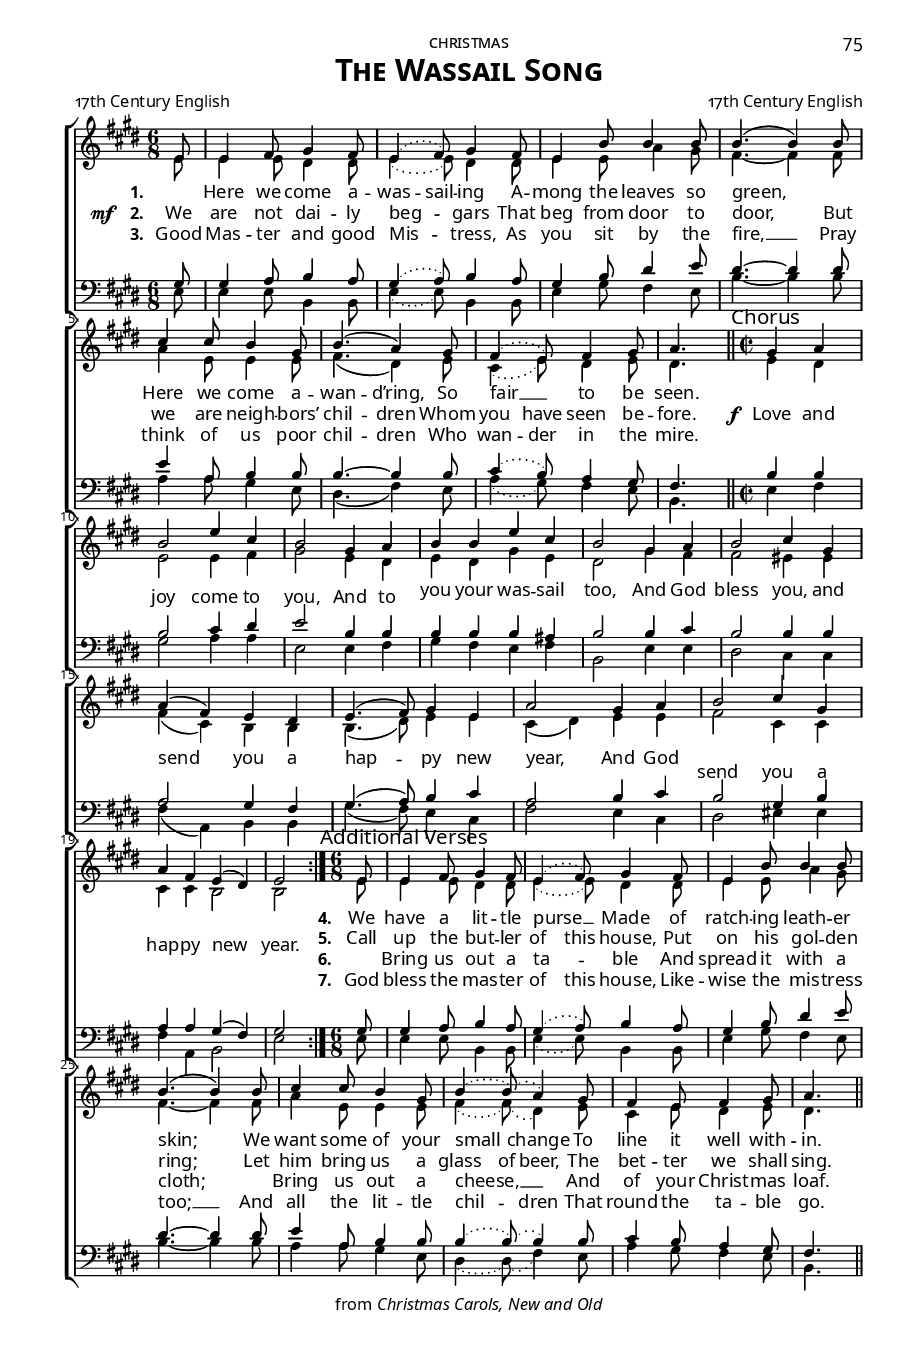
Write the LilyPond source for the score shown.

\version "2.14.2"
\include "util.ly"
\header {
  title = \markup{\override #'(font-name . "Garamond Premier Pro Semibold"){ \abs-fontsize #15 \smallCapsOldStyle"The Wassail Song"}}
  poet = \markup\oldStyleNum"17th Century English"
  composer = \markup\oldStyleNum"17th Century English"
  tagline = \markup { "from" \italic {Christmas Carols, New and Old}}
}
\paper {
  paper-height = 9\in
  paper-width = 6\in
  indent = 0\in
  %system-system-spacing = #'((basic-distance . 10) (padding . 0))
  system-system-spacing =
    #'((basic-distance . 0)
       (minimum-distance . 0)
       (padding . -20)
       (stretchability . 100))
  ragged-last-bottom = ##f
  ragged-bottom = ##f
  two-sided = ##t
  inner-margin = 0.5\in
  outer-margin = 0.25\in
  top-margin = 0.25\in
  bottom-margin = 0.25\in
  first-page-number = #075
  print-first-page-number = ##t
  headerLine = \markup{\override #'(font-name . "Garamond Premier Pro") \smallCapsOldStyle"christmas"}
  oddHeaderMarkup = \markup\fill-line{
     \override #'(font-name . "Garamond Premier Pro")\abs-fontsize #8.5
     \combine 
        \fill-line{"" \on-the-fly #print-page-number-check-first
        \oldStylePageNum""
        }
        \fill-line{\headerLine}
  }
  evenHeaderMarkup = \markup {
     \override #'(font-name . "Garamond Premier Pro")\abs-fontsize #8.5
     \combine
        \on-the-fly #print-page-number-check-first
        \oldStylePageNum""
        \fill-line{\headerLine}
  }
}
#(set-global-staff-size 14.3) \paper{ #(define fonts (make-pango-font-tree "GoudyOlSt BT" "Garamond Premier Pro" "Garamond Premier Pro" (/ 14.3 20))) }
global = {
  \key e \major
  \time 6/8
  \override DynamicLineSpanner #'staff-padding = #0.0
  \override DynamicLineSpanner #'Y-extent = #'(-1 . 1)
}

sopMusic = \relative c' {
  \time 6/8
  \partial 8 e8 |
  e4 fis8 gis4 fis8 |
  \slurDotted e4( fis8) gis4 fis8 |
  e4 b'8 b4 b8 |
  
  \slurSolid b4.( b4) \bar""
  b8 |
  cis4 cis8 b4 gis8 |
  b4.( a4) gis8 |
  \slurDotted fis4( e8) fis4 gis8 |
  \partial 4. a4. \bar "||"
  
  \time 2/2
  \once \override Score.RehearsalMark #'self-alignment-X = #LEFT
  \mark "Chorus"
  \partial 2 gis4 a |
  b2 e4 cis |
  b2 gis4 a |
  b b e cis |
  b2 gis4 a |
  b2 cis4 gis |
  
  \slurSolid a( fis) e dis |
  e4.( fis8) gis4 e |
  a2 gis4 a |
  b2 cis4 gis |
  a fis e( dis) |
  \partial 2 e2 \bar ":|" 
  
  
  
  \time 6/8 
  \once \override Score.RehearsalMark #'self-alignment-X = #LEFT
  \mark "Additional Verses"
  \partial 8 e8 |
  e4 fis8 gis4 fis8 |
  \slurDotted e4( fis8) gis4 fis8 |
  e4 b'8 b4 b8 |
  
  \slurSolid b4.( \slurDotted b4) | \bar""
  b8 |
  cis4 cis8 b4 gis8 |
  b4( b8)( a4) gis8 |
  fis4 e8 fis4 gis8 |
  \partial 4. a4. \bar "||"
}
sopWords = \lyricmode {
  
}

altoMusic = \relative c' {
  \time 6/8
  e8 |
  e4 e8 dis4 dis8 |
  \slurDotted e4( e8) dis4 dis8 |
  e4 e8 a4 gis8 |
  
  fis4.~ fis4 fis8 |
  a4 e8 e4 e8 |
  \slurSolid fis4.( dis4) e8 |
  \slurDotted cis4( e8) dis4 e8 |
  dis4. \bar "||"
  
  
  e4 dis |
  e2 e4 fis |
  gis2 e4 dis |
  e dis gis e |
  dis2 gis4 fis |
  fis2 eis4 eis |
  
  \slurSolid fis( cis) b b |
  b4.( dis8) e4 e |
  cis( dis) e e |
  fis2 cis4 cis |
  cis cis b2 |
  b2 \bar ":|"
  
  
  
  
  \time 6/8 
  e8 |
  e4 e8 dis4 dis8 |
  \slurDotted e4( e8) dis4 dis8 |
  e4 e8 a4 gis8 |
  
  fis4.~ fis4 fis8 |
  a4 e8 e4 e8 |
  fis4( fis8)( dis4) e8 |
  cis4 e8 dis4 e8 |
  dis4. \bar "||"
}
dropLyrics =
{
    \override LyricText #'extra-offset = #'(0 . -1.8)
    \override LyricHyphen #'extra-offset = #'(0 . -1.8)
    \override LyricExtender #'extra-offset = #'(0 . -1.8)
}

raiseLyrics =
{
    \revert LyricText #'extra-offset
    \revert LyricHyphen #'extra-offset
    \revert LyricExtender #'extra-offset
}
altoWords = {
  \dropLyricsIX
  \lyricmode {
    \set stanza = #"1. "
    \set ignoreMelismata = ##t
    _ Here we come a -- was -- sail -- ing A -- mong the leaves so green, _ _
    Here we come a -- wan -- d’ring, So fair __ _ to be seen.
    
    \unset ignoreMelismata
    \repeat unfold 34\skip1
    \set stanza = #"4. "
    \set ignoreMelismata = ##t
    We have a lit -- tle purse __ _ Made of ratch -- ing leath -- er skin; _
    We want some of your small _ change To line it well with -- in.
  }
}
altoWordsII = {
  \dropLyricsIX
  \set stanza = \markup{\dynamic"mf  " "2. "}
  \lyricmode {
    \set ignoreMelismata = ##t
    We are not dai -- ly beg -- _ gars That beg from door to door, _
    But we are neigh -- bors’ chil -- dren Whom you have seen be -- fore.
    \unset ignoreMelismata
  }
  \set stanza = \markup\dynamic"f "
  \lyricmode {
    \set associatedVoice = "altos"
    Love and joy come to you, And to
    \raiseLyrics
    you your was -- sail too,
    And God bless you, and send you a hap -- py new
    year,
    \unset associatedVoice
    And God
    \dropLyrics
    send you a hap -- py new year.
    \dropLyricsIX
    
    \set stanza = #"5. "
    \set ignoreMelismata = ##t
    Call up the but -- ler of this house, Put on his gol -- den ring; _
    Let him bring us a glass of beer, The bet -- ter we shall sing.
  }
}
altoWordsIII = \lyricmode {
  \dropLyricsIX
  \set stanza = #"3. "
  \set ignoreMelismata = ##t
  Good Mas -- ter and good Mis -- _ tress, As you sit by the fire, __ _
  Pray think of us poor chil -- dren Who wan -- der in the mire.
  
  \repeat unfold 37\skip1
  \set stanza = #"6. "
  \set ignoreMelismata = ##t
  \skip1 Bring us out a ta -- _ ble And spread it with a cloth; _ _
  Bring us out a cheese, __ _ _ And of your Christ -- mas loaf.
}
altoWordsIV = \lyricmode {
  \dropLyricsIX
  \repeat unfold 58\skip1
  \set stanza = #"7. "
  \set ignoreMelismata = ##t
  God bless the mas -- ter of this house, Like -- wise the mis -- tress too; __ _
  And all the lit -- tle chil -- _ dren That round the ta -- ble go.
}
altoWordsV = \lyricmode {
}
altoWordsVI = \lyricmode {
}
altoWordsVII = \lyricmode {
}
tenorMusic = \relative c' {
  \time 6/8
  gis8 |
  gis4 a8 b4 a8 |
  \slurDotted gis4( a8) b4 a8 |
  gis4 b8 dis4 e8 |
  
  dis4.~ dis4 dis8 |
  e4 a,8 b4 b8 |
  b4.~ b4 b8 |
  cis4( b8) a4 gis8 |
  fis4. \bar "||" 
  
  
  b4 b |
  b2 cis4 dis |
  e2 b4 b |
  b b b ais |
  b2 b4 cis |
  b2 b4 b |
  
  a2 gis4 fis |
  \slurSolid gis4.( a8) b4 cis |
  a2 b4 cis |
  b2 gis4 b |
  a4 a gis( fis) |
  gis2 \bar ":|"
  
  
  
  
  \time 6/8 
  gis8 |
  gis4 a8 b4 a8 |
  \slurDotted gis4( a8) b4 a8 |
  gis4 b8 dis4 e8 |
  
  dis4.~ dis4 dis8 |
  e4 a,8 b4 b8 |
  b4( b8)( b4) b8 |
  cis4 b8 a4 gis8 |
  fis4. \bar "||" 
}
tenorWords = \lyricmode {

}

bassMusic = \relative c {
  \time 6/8
  e8 |
  e4 e8 b4 b8 |
  \slurDotted e4( e8) b4 b8 |
  e4 gis8 fis4 e8 |
  
  b'4.~ b4 b8 |
  a4 a8 gis4 e8 |
  \slurSolid dis4.( fis4) e8 |
  \slurDotted a4( gis8) fis4 e8 |
  b4. \bar "||"
  
  e4 fis |
  gis2 a4 a |
  e2 e4 fis |
  gis fis e fis |
  b,2 e4 e |
  dis2 cis4 cis |
  
  \slurSolid fis( a,) b b |
  gis'4.( fis8) e4 cis |
  fis2 e4 cis |
  dis2 eis4 eis |
  fis4 a, b2 |
  e2 \bar ":|"
  
  
  
  
  
  \time 6/8 
  e8 |
  e4 e8 b4 b8 |
  \slurDotted e4( e8) b4 b8 |
  e4 gis8 fis4 e8 |
  
  b'4.~ b4 b8 |
  a4 a8 gis4 e8 |
  dis4( dis8)( fis4) e8 |
  a4 gis8 fis4 e8 |
  b4. \bar "||"
}
bassWords = \lyricmode {

}

\score {
  <<
   \new ChoirStaff <<
%    \new Lyrics = sopranos \with { \override VerticalAxisGroup #'nonstaff-relatedstaff-spacing = #'((basic-distance . 1)) }
    \new Staff = women <<
      \new Voice = "sopranos" { \voiceOne << \global \sopMusic >> }
      \new Voice = "altos" { \voiceTwo << \global \altoMusic >> }
    >>
    \new Lyrics \with { alignAboveContext = #"women" \override VerticalAxisGroup #'nonstaff-relatedstaff-spacing = #'((basic-distance . 1))} \lyricsto "sopranos" \sopWords
    \new Lyrics = "altosVII"  \with { alignBelowContext = #"women" } \lyricsto "sopranos" \altoWordsVII
    \new Lyrics = "altosVI"  \with { alignBelowContext = #"women" } \lyricsto "sopranos" \altoWordsVI
    \new Lyrics = "altosV"  \with { alignBelowContext = #"women" } \lyricsto "sopranos" \altoWordsV
    \new Lyrics = "altosIV"  \with { alignBelowContext = #"women" } \lyricsto "sopranos" \altoWordsIV
    \new Lyrics = "altosIII"  \with { alignBelowContext = #"women" } \lyricsto "sopranos" \altoWordsIII
    \new Lyrics = "altosII"  \with { alignBelowContext = #"women" } \lyricsto "sopranos" \altoWordsII
    \new Lyrics = "altos"  \with { alignBelowContext = #"women" \override VerticalAxisGroup #'nonstaff-relatedstaff-spacing = #'((padding . -0.5)) } \lyricsto "sopranos" \altoWords
   \new Staff = men <<
      \clef bass
      \new Voice = "tenors" { \voiceOne << \global \tenorMusic >> }
      \new Voice = "basses" { \voiceTwo << \global \bassMusic >> }
    >>
    \new Lyrics \with { alignAboveContext = #"men" \override VerticalAxisGroup #'nonstaff-relatedstaff-spacing = #'((basic-distance . 1)) } \lyricsto "tenors" \tenorWords
    \new Lyrics \with { alignBelowContext = #"men" \override VerticalAxisGroup #'nonstaff-relatedstaff-spacing = #'((basic-distance . 1)) } \lyricsto "basses" \bassWords
  >>
%    \new PianoStaff << \new Staff { \new Voice { \pianoRH } } \new Staff { \clef "bass" \pianoLH } >>
  >>
  \layout {
%6.14 \context {  \Lyrics  \override LyricText #'font-size = #0.8 }
    \context {
      \Score
      %\override SpacingSpanner #'base-shortest-duration = #(ly:make-moment 1 8)
      %\override SpacingSpanner #'common-shortest-duration = #(ly:make-moment 1 4)
    }
    \context {
      % Remove all empty staves
      % \Staff \RemoveEmptyStaves \override VerticalAxisGroup #'remove-first = ##t
    }
    \context {
      \Lyrics
      \override LyricText #'X-offset = #center-on-word
    }
  }
}

